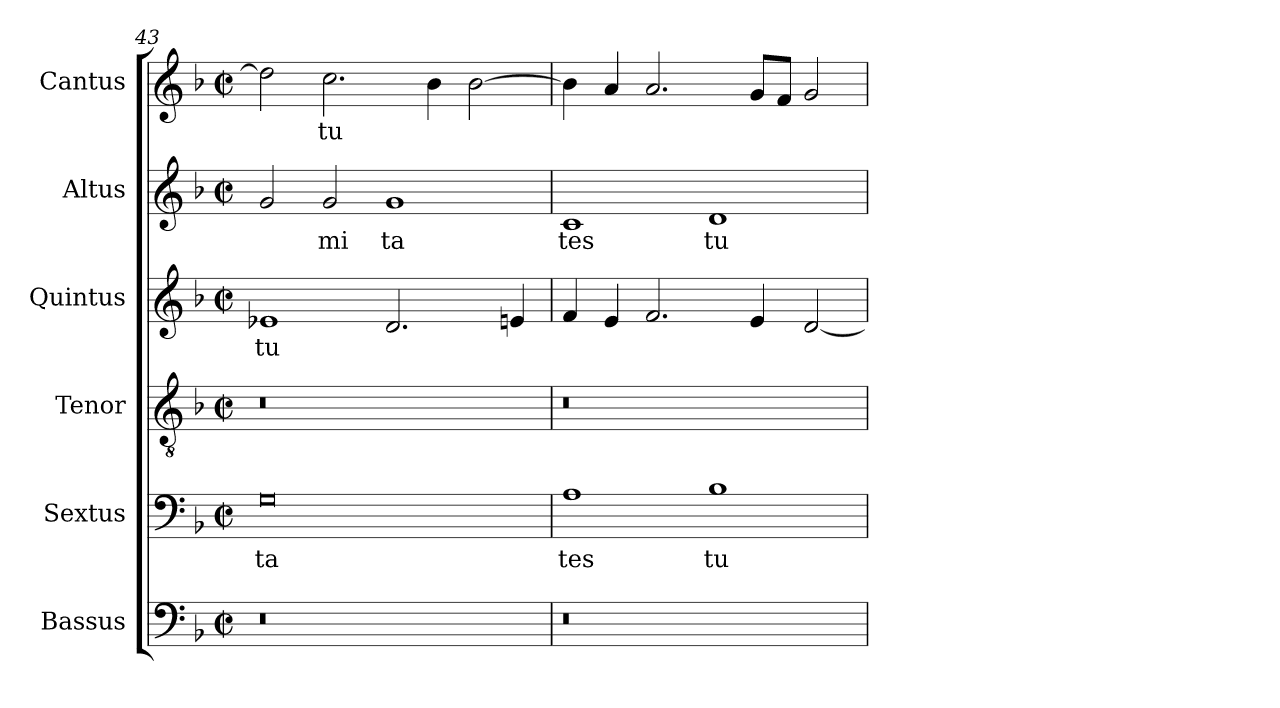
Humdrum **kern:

**kern	**kern	**text	**kern	**kern	**text	**kern	**text	**kern	**text
*part6	*part5	*part5	*part4	*part3	*part3	*part2	*part2	*part1	*part1
*staff6	*staff5	*staff5	*staff4	*staff3	*staff3	*staff2	*staff2	*staff1	*staff1
*I"Bassus	*I"Sextus	*	*I"Tenor	*I"Quintus	*	*I"Altus	*	*I"Cantus	*
*I'Bassus	*I'Sextus	*	*I'Tenor	*I'Quintus	*	*I'Altus	*	*I'Cantus	*
*clefF4	*clefF4	*	*clefGv2	*clefG2	*	*clefG2	*	*clefG2	*
*k[b-]	*k[b-]	*	*k[b-]	*k[b-]	*	*k[b-]	*	*k[b-]	*
*F:	*F:	*	*F:	*F:	*	*F:	*	*F:	*
*M2/2	*M2/2	*	*M2/2	*M2/2	*	*M2/2	*	*M2/2	*
*met(c|)	*met(c|)	*	*met(c|)	*met(c|)	*	*met(c|)	*	*met(c|)	*
=43	=43	=43	=43	=43	=43	=43	=43	=43	=43
!	!	!LO:LY:b:cj	!	!	!LO:LY:b:cj	!	!LO:LY:b:cj	!	!LO:LY:b:cj
0r	0G	ta	0r	1e-	tu-	2g/	.	2dd\]	.
!	!	!	!	!	!	!	!LO:LY:b:cj	!	!LO:LY:b:cj
.	.	.	.	.	.	2g/	mi	2.cc\	tu
!	!	!	!	!	!LO:LY:b:cj	!	!LO:LY:b:cj	!	!
.	.	.	.	2.d/	--	1g	ta	.	.
!	!	!	!	!	!	!	!	!	!LO:LY:b:cj
.	.	.	.	.	.	.	.	4b-\	.
!	!	!	!	!	!	!	!	!	!LO:LY:b:cj
.	.	.	.	.	.	.	.	[>2b-\	.
!	!	!	!	!	!LO:LY:b:cj	!	!	!	!
.	.	.	.	4en/	--	.	.	.	.
=44	=44	=44	=44	=44	=44	=44	=44	=44	=44
!	!	!LO:LY:b:cj	!	!	!LO:LY:b:cj	!	!LO:LY:b:cj	!	!LO:LY:b:cj
0r	1A	tes	0r	4f/	--	1c	tes	4b-\]	.
!	!	!	!	!	!LO:LY:b:cj	!	!	!	!LO:LY:b:cj
.	.	.	.	4e/	--	.	.	4a/	.
!	!	!	!	!	!LO:LY:b:cj	!	!	!	!LO:LY:b:cj
.	.	.	.	2.f/	--	.	.	2.a/	.
!	!	!LO:LY:b:cj	!	!	!	!	!LO:LY:b:cj	!	!
.	1B-	tu	.	.	.	1d	tu	.	.
!	!	!	!	!	!LO:LY:b:cj	!	!	!	!LO:LY:b:cj
.	.	.	.	4e/	--	.	.	8g/L	.
!	!	!	!	!	!	!	!	!	!LO:LY:b:cj
.	.	.	.	.	.	.	.	8f/J	.
!	!	!	!	!	!LO:LY:b:cj	!	!	!	!LO:LY:b:cj
.	.	.	.	[<2d/	--	.	.	2g/	.
=	=	=	=	=	=	=	=	=	=
*-	*-	*-	*-	*-	*-	*-	*-	*-	*-
